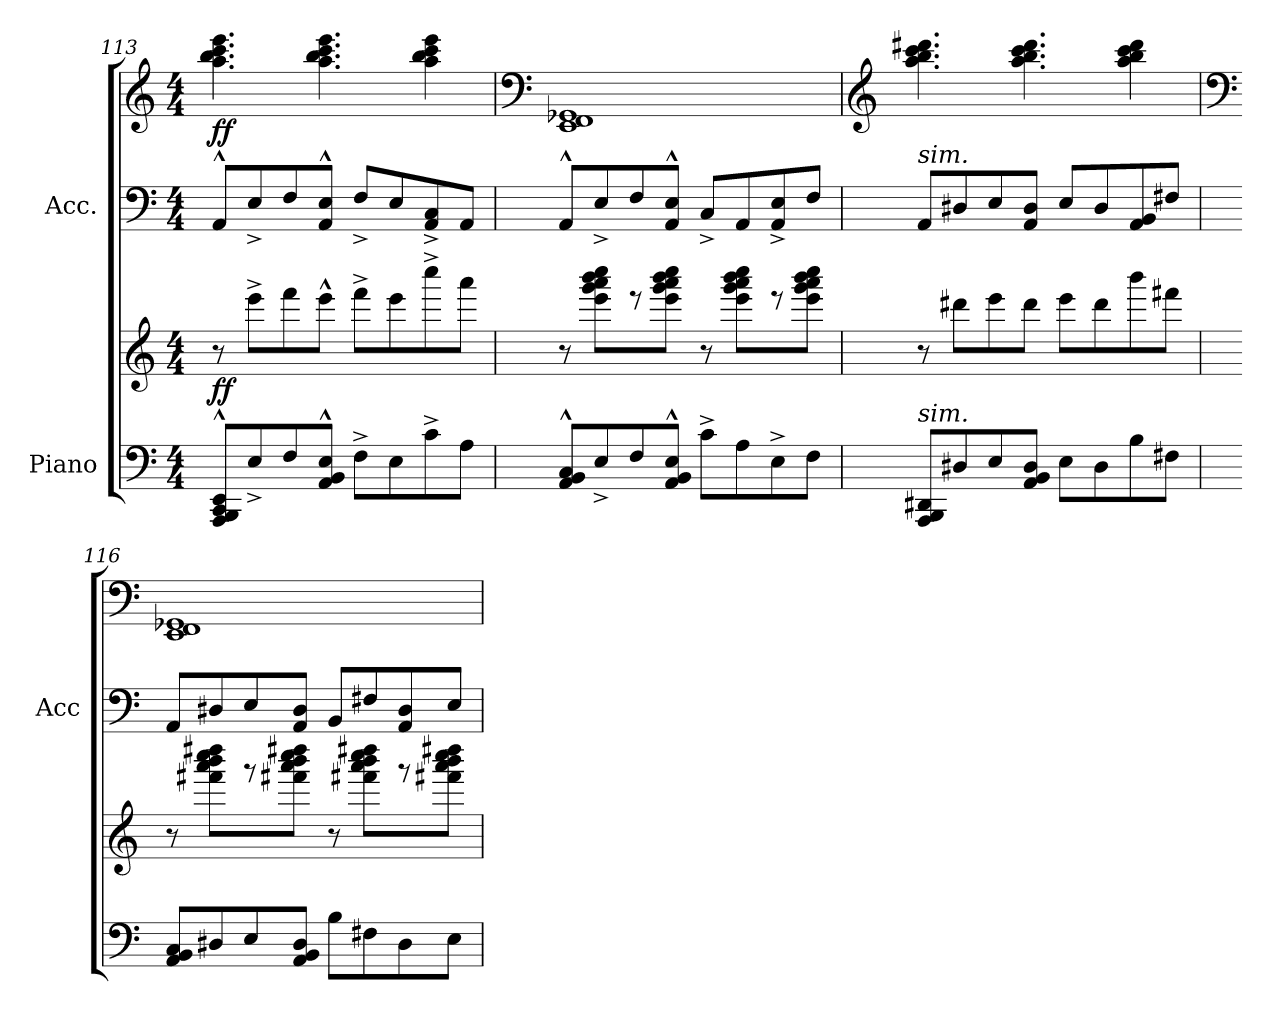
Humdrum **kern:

**kern	**kern	**dynam	**kern	**kern	**dynam
*part2	*part2	*part2	*part1	*part1	*part1
*staff4	*staff3	*staff3/4	*staff2	*staff1	*staff1/2
*I"Piano	*	*	*I"Acc.	*	*
*	*	*	*I'Acc	*	*
*clefF4	*clefG2	*	*clefF4	*clefG2	*
*k[]	*k[]	*	*k[]	*k[]	*
*M4/4	*M4/4	*	*M4/4	*M4/4	*
=113	=113	=113	=113	=113	=113
!	!	!LO:DY:a=2	!	!	!LO:DY:b
8AAA/^^ 8BBB/^^ 8CC/^^ 8EE/^^L	8r	ff	8AA^^/L	4.aa\ 4.bb\ 4.ccc\ 4.eee\	ff
8E^/	8eee^\L	.	8E^/	.	.
8F/	8fff\	.	8F/	.	.
8AA/^^ 8BB/^^ 8E/^^J	8eee^^\J	.	8AA/^^ 8E/^^J	4.aa\ 4.bb\ 4.ccc\ 4.eee\	.
8F^\L	8fff^\L	.	8F^/L	.	.
8E\	8eee\	.	8E/	.	.
8c^\	8cccc^\	.	8AA/^ 8C/^	4aa\ 4bb\ 4ccc\ 4eee\	.
8A\J	8aaa\J	.	8AA/J	.	.
!!LO:LB:g=z
=114	=114	=114	=114	=114	=114
*	*	*	*	*clefF4	*
8AA/^^ 8BB/^^ 8C/^^L	8r	.	8AA^^/L	1EE 1FF 1GG-X	.
8E^/	8eee\ 8ggg\ 8aaa\ 8bbb\ 8cccc\L	.	8E^/	.	.
8F/	8r	.	8F/	.	.
8AA/^^ 8BB/^^ 8E/^^J	8eee\ 8ggg\ 8aaa\ 8bbb\ 8cccc\J	.	8AA/^^ 8E/^^J	.	.
8c^\L	8r	.	8C^/L	.	.
8A\	8eee\ 8ggg\ 8aaa\ 8bbb\ 8cccc\L	.	8AA/	.	.
8E^\	8r	.	8AA/^ 8E/^	.	.
8F\J	8eee\ 8ggg\ 8aaa\ 8bbb\ 8cccc\J	.	8F/J	.	.
=115	=115	=115	=115	=115	=115
*	*	*	*	*clefG2	*
!	!	!	!LO:TX:a:i:t=sim.	!	!
!LO:TX:a:i:t=sim.	!	!	!	!	!
8AAA/ 8BBB/ 8DD#X/L	8r	.	8AA/L	4.aa\ 4.bb\ 4.ccc\ 4.ddd#X\	.
8D#X/	8ddd#X\L	.	8D#X/	.	.
8E/	8eee\	.	8E/	.	.
8AA/ 8BB/ 8D#/J	8ddd#\J	.	8AA/ 8D#/J	4.aa\ 4.bb\ 4.ccc\ 4.ddd#\	.
8E\L	8eee\L	.	8E/L	.	.
8D#\	8ddd#\	.	8D#/	.	.
8B\	8bbb\	.	8AA/ 8BB/	4aa\ 4bb\ 4ccc\ 4ddd#\	.
8F#X\J	8fff#X\J	.	8F#X/J	.	.
=116	=116	=116	=116	=116	=116
*	*	*	*	*clefF4	*
8AA/ 8BB/ 8C/L	8r	.	8AA/L	1EE 1FF 1GG-X	.
8D#X/	8fff#X\ 8aaa\ 8bbb\ 8cccc\ 8dddd#X\L	.	8D#X/	.	.
8E/	8r	.	8E/	.	.
8AA/ 8BB/ 8D#/J	8fff#X\ 8aaa\ 8bbb\ 8cccc\ 8dddd#X\J	.	8AA/ 8D#/J	.	.
8B\L	8r	.	8BB/L	.	.
8F#X\	8fff#X\ 8aaa\ 8bbb\ 8cccc\ 8dddd#X\L	.	8F#X/	.	.
8D#\	8r	.	8AA/ 8D#/	.	.
8E\J	8fff#X\ 8aaa\ 8bbb\ 8cccc\ 8dddd#X\J	.	8E/J	.	.
=	=	=	=	=	=
*-	*-	*-	*-	*-	*-
